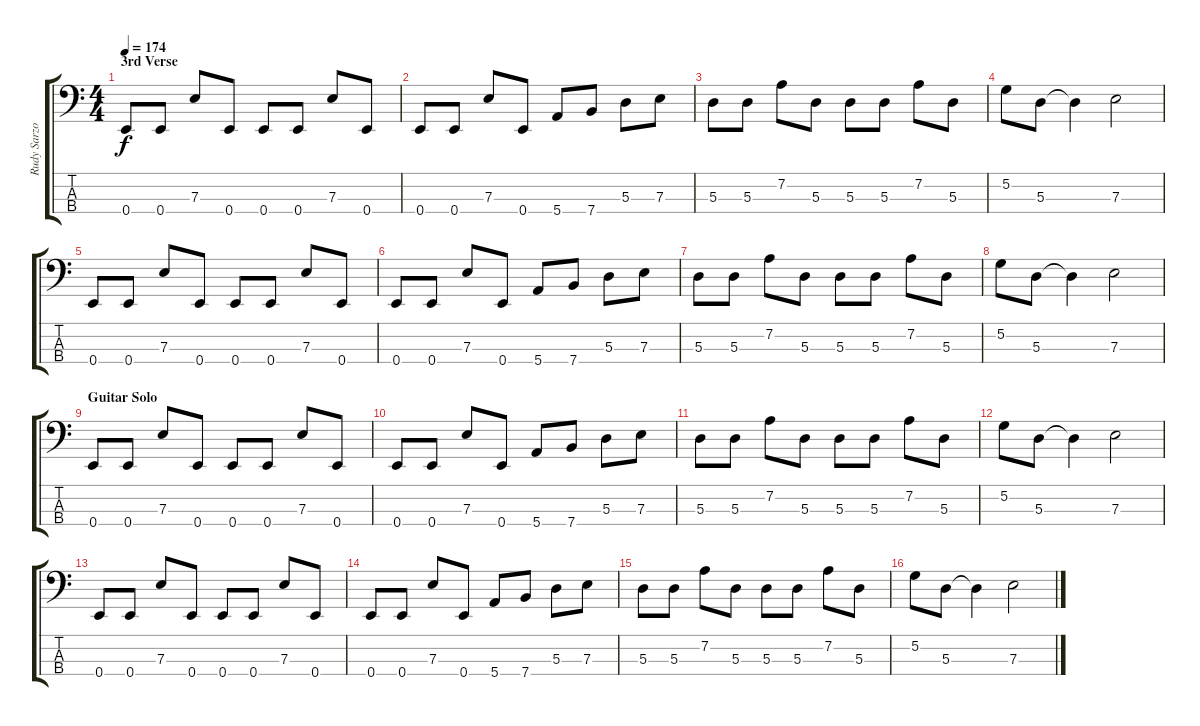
\track ("Rudy Sarzo" "Rudy Sarzo") {instrument electricbassfinger}
\staff {score tabs}
\tuning (G2 D2 A1 E1) {hide}
\ts (4 4)
\section ("" "3rd Verse")
\tempo 174
\clef f4
\ks c
0.4.8{dy f} 0.4.8 7.3.8 0.4.8 0.4.8 0.4.8 7.3.8 0.4.8 |
0.4.8 0.4.8 7.3.8 0.4.8 5.4.8 7.4.8 5.3.8 7.3.8 |
5.3.8 5.3.8 7.2.8 5.3.8 5.3.8 5.3.8 7.2.8 5.3.8 |
5.2.8 5.3.8 5.3{t}.4 7.3.2 |
0.4.8 0.4.8 7.3.8 0.4.8 0.4.8 0.4.8 7.3.8 0.4.8 |
0.4.8 0.4.8 7.3.8 0.4.8 5.4.8 7.4.8 5.3.8 7.3.8 |
5.3.8 5.3.8 7.2.8 5.3.8 5.3.8 5.3.8 7.2.8 5.3.8 |
5.2.8 5.3.8 5.3{t}.4 7.3.2 |
\section ("" "Guitar Solo")
0.4.8 0.4.8 7.3.8 0.4.8 0.4.8 0.4.8 7.3.8 0.4.8 |
0.4.8 0.4.8 7.3.8 0.4.8 5.4.8 7.4.8 5.3.8 7.3.8 |
5.3.8 5.3.8 7.2.8 5.3.8 5.3.8 5.3.8 7.2.8 5.3.8 |
5.2.8 5.3.8 5.3{t}.4 7.3.2 |
0.4.8 0.4.8 7.3.8 0.4.8 0.4.8 0.4.8 7.3.8 0.4.8 |
0.4.8 0.4.8 7.3.8 0.4.8 5.4.8 7.4.8 5.3.8 7.3.8 |
5.3.8 5.3.8 7.2.8 5.3.8 5.3.8 5.3.8 7.2.8 5.3.8 |
5.2.8 5.3.8 5.3{t}.4 7.3.2
